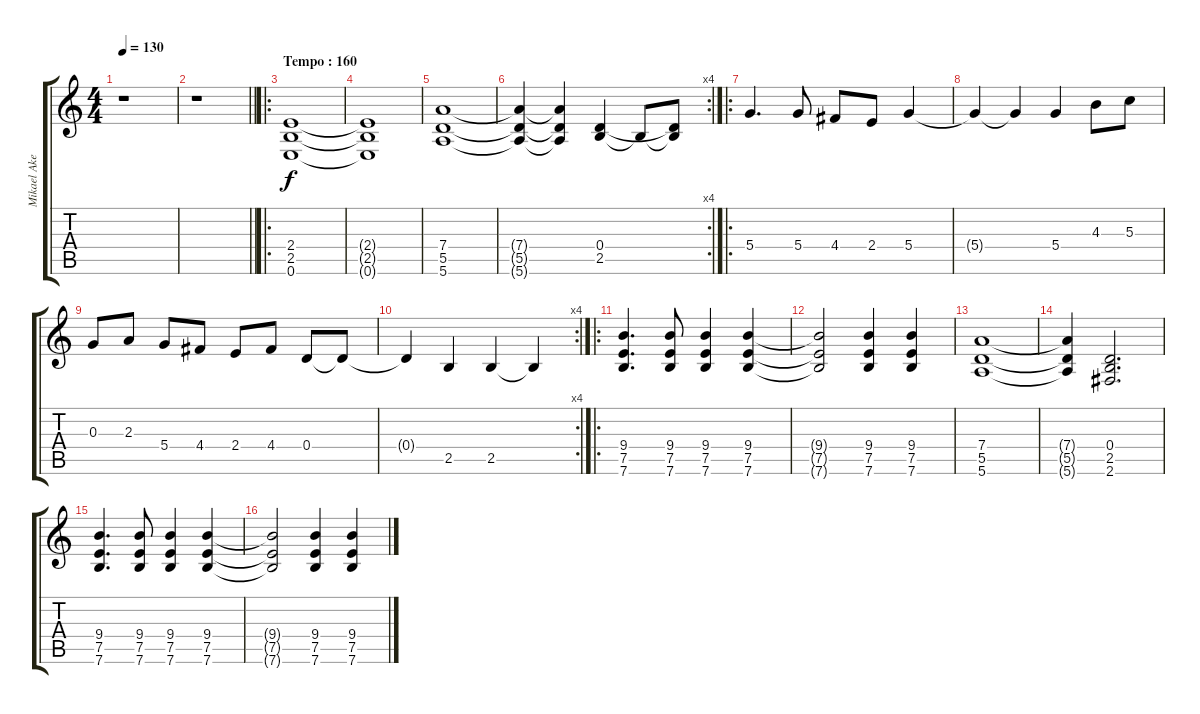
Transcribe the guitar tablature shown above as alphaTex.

\track ("Mikael Akerfeldt" "Mikael Ake") {instrument distortionguitar}
\staff {score tabs}
\tuning (E4 B3 G3 D3 A2 E2) {hide}
\ts (4 4)
\tempo 130
\clef g2
\ks c
r.1{dy f} |
\barLineRight lightlight
r.1 |
\ro
\section ("" "Tempo : 160")
(2.4 2.5 0.6).1{volume 16 balance 16 instrument distortionguitar} |
(2.4{t} 2.5{t} 0.6{t}).1 |
(7.4 5.5 5.6).1 |
\rc 4
(7.4{t} 5.5{t} 5.6{t}).4 (7.4{t} 5.5{t} 5.6{t}).4 (0.4 2.5).4 2.5{t}.8 (0.4{t} 2.5{t}).8 |
\ro
5.4.4{d volume 16} 5.4.8 4.4.8 2.4.8 5.4.4 |
5.4{t}.4 5.4{t}.4 5.4.4 4.3.8 5.3.8 |
0.3.8 2.3.8 5.4.8 4.4.8 2.4.8 4.4.8 0.4.8 0.4{t}.8 |
\rc 4
0.4{t}.4 2.5.4 2.5.4 2.5{t}.4 |
\ro
(9.4 7.5 7.6).4{d} (9.4 7.5 7.6).8 (9.4 7.5 7.6).4 (9.4 7.5 7.6).4 |
(9.4{t} 7.5{t} 7.6{t}).2 (9.4 7.5 7.6).4 (9.4 7.5 7.6).4 |
(7.4 5.5 5.6).1 |
(7.4{t} 5.5{t} 5.6{t}).4 (0.4 2.5 2.6).2{d} |
(9.4 7.5 7.6).4{d} (9.4 7.5 7.6).8 (9.4 7.5 7.6).4 (9.4 7.5 7.6).4 |
(9.4{t} 7.5{t} 7.6{t}).2 (9.4 7.5 7.6).4 (9.4 7.5 7.6).4
